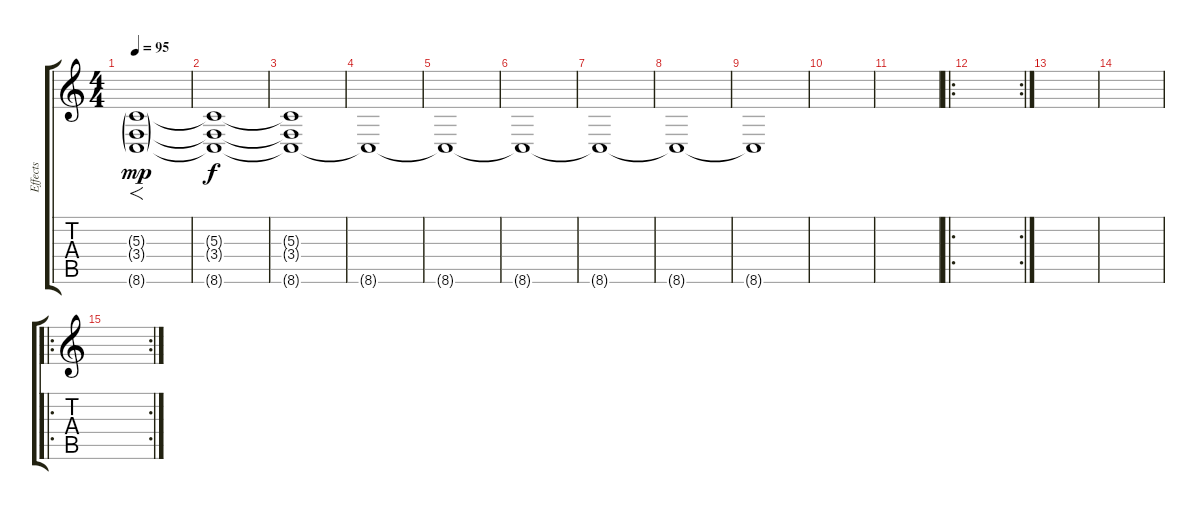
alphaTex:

\track ("Effects" "Effects") {instrument fx6goblins}
\staff {score tabs}
\tuning (E4 B3 G3 D3 A2 E2) {hide}
\ts (4 4)
\tempo 95
\clef g2
\ks c
(5.3{g} 3.4{g} 8.6{g}).1{f dy mp instrument fx6goblins} |
(5.3{t} 3.4{t} 8.6{t}).1{dy f} |
(5.3{t} 3.4{t} 8.6{t}).1 |
8.6{t}.1 |
8.6{t}.1 |
8.6{t}.1{volume 0} |
8.6{t}.1 |
8.6{t}.1 |
8.6{t}.1 |
|
|
\ro
\rc 2
|
|
|
\ro
\rc 2
